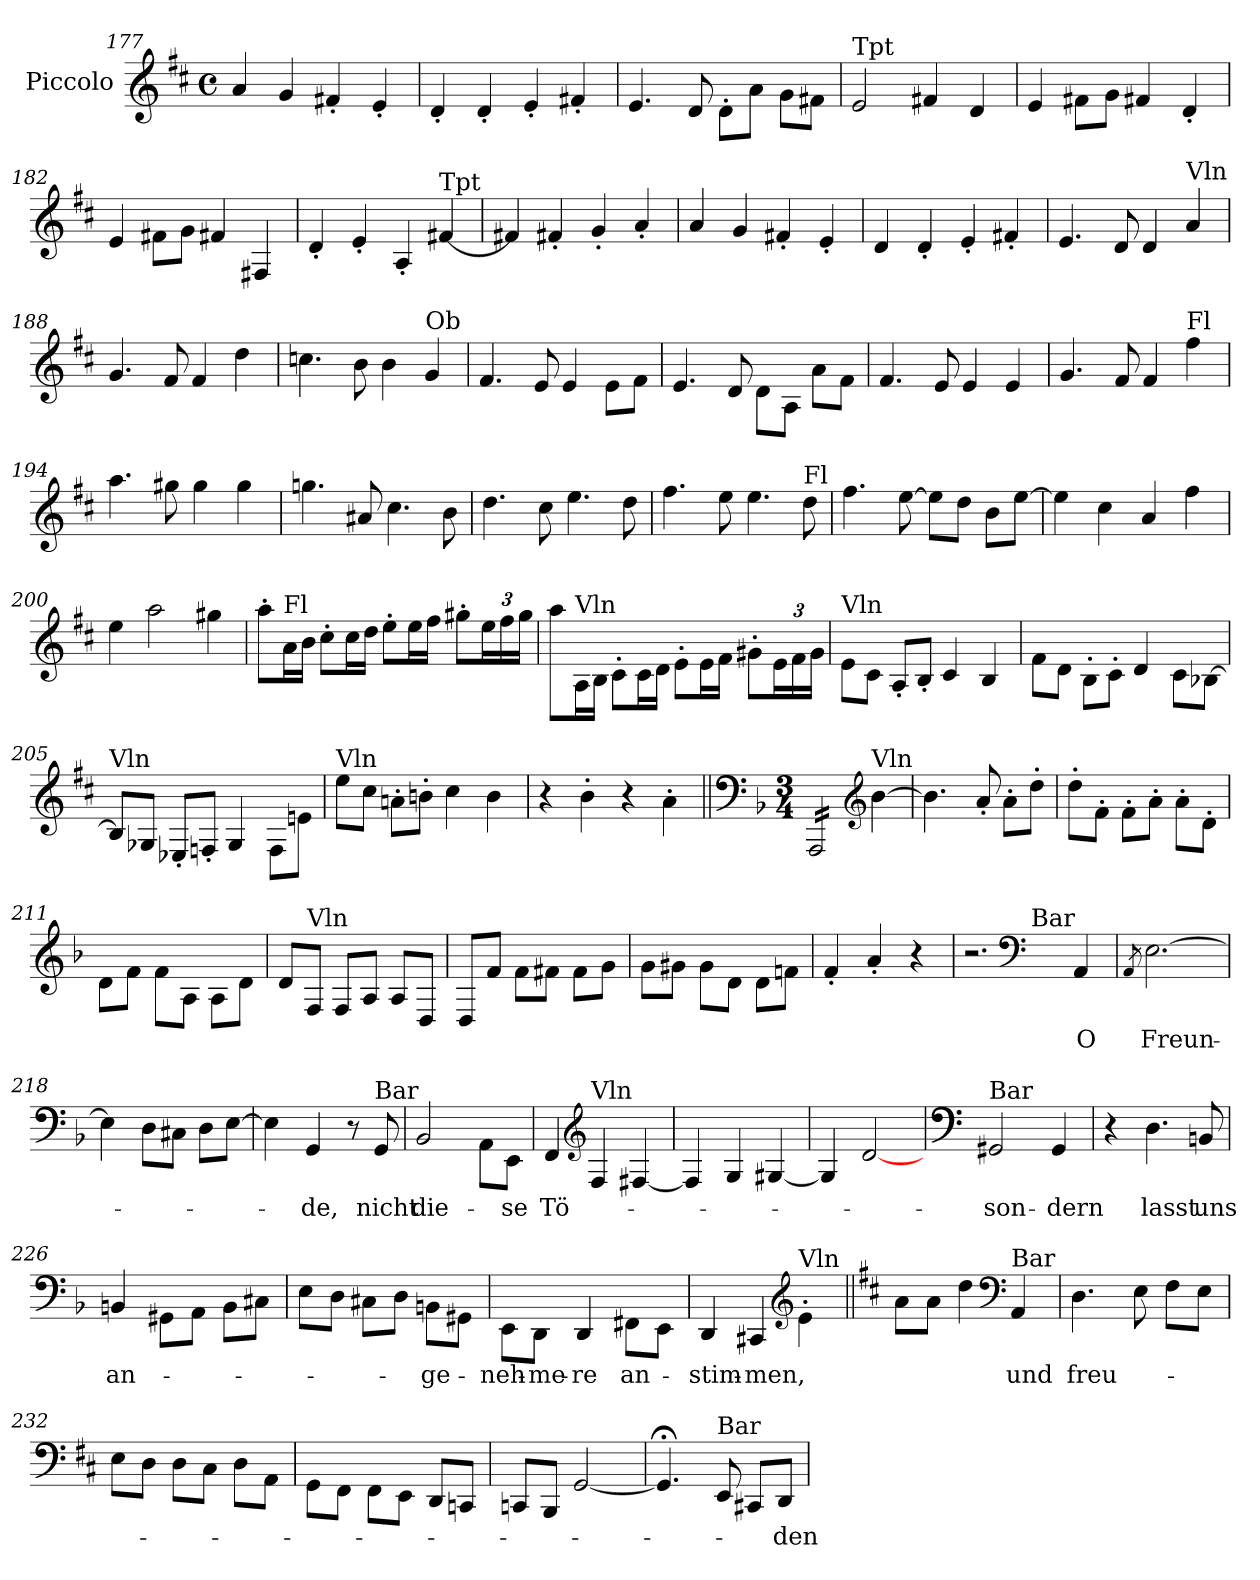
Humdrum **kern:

**kern	**text
*part1	*part1
*staff1	*staff1
*I"Piccolo	*
*I'Picc	*
*clefG2	*
*ITrd-7c-12	*
*k[f#c#]	*
*M4/4	*
*met(c)	*
=177	=177
4aa	.
4gg	.
4ff#X'	.
4ee'	.
=178	=178
4dd'	.
4dd'	.
4ee'	.
4ff#X'	.
=179	=179
4.ee	.
8dd	.
8dd'\L	.
8aa\J	.
8gg\L	.
8ff#X\J	.
=180	=180
!LO:TX:a:t=Tpt	!
2ee	.
4ff#X	.
4dd	.
=181	=181
4ee	.
8ff#X\L	.
8gg\J	.
4ff#X	.
4dd'	.
!!LO:PB:g=z
=182	=182
4ee	.
8ff#X\L	.
8gg\J	.
4ff#X	.
4f#X	.
=183	=183
4dd'	.
4ee'	.
4a'	.
!LO:TX:a:t=Tpt	!
[4ff#X	.
=184	=184
4ff#X]	.
4ff#X'	.
4gg'	.
4aa'	.
=185	=185
4aa	.
4gg	.
4ff#X'	.
4ee'	.
=186	=186
4dd	.
4dd'	.
4ee'	.
4ff#X'	.
=187	=187
4.ee	.
8dd	.
4dd	.
!LO:TX:a:t=Vln	!
4aa	.
!!LO:PB:g=z
=188	=188
4.gg	.
8ff#	.
4ff#	.
4ddd	.
=189	=189
4.cccn	.
8bb	.
4bb	.
!LO:TX:a:t=Ob	!
4gg	.
=190	=190
4.ff#	.
8ee	.
4ee	.
8ee\L	.
8ff#\J	.
=191	=191
4.ee	.
8dd	.
8dd\L	.
8a\J	.
8aa\L	.
8ff#\J	.
!!LO:PB:g=z
=192	=192
4.ff#	.
8ee	.
4ee	.
4ee	.
=193	=193
4.gg	.
8ff#	.
4ff#	.
!LO:TX:a:t=Fl	!
4fff#	.
=194	=194
4.aaa	.
8ggg#X	.
4ggg#	.
4ggg#	.
=195	=195
4.gggn	.
8aa#X	.
4.ccc#	.
8bb	.
!!LO:PB:g=z
=196	=196
4.ddd	.
8ccc#	.
4.eee	.
8ddd	.
=197	=197
4.fff#	.
8eee	.
4.eee	.
!LO:TX:a:t=Fl	!
8ddd	.
=198	=198
4.fff#	.
[8eee	.
8eee\L]	.
8ddd\J	.
8bb\L	.
[8eee\J	.
=199	=199
4eee]	.
4ccc#	.
4aa	.
4fff#	.
!!LO:PB:g=z
=200	=200
4eee	.
2aaa	.
4ggg#X	.
=201	=201
8aaa'\L	.
!LO:TX:a:t=Fl	!
16aa\L	.
16bb\JJ	.
8ccc#'\L	.
16ccc#\L	.
16ddd\JJ	.
8eee'\L	.
16eee\L	.
16fff#\JJ	.
8ggg#X'\L	.
*Xbrackettup	*
24eee\L	.
24fff#\	.
24ggg#\JJ	.
=202	=202
8aaa\L	.
!LO:TX:a:t=Vln	!
16a\L	.
16b\JJ	.
8cc#'\L	.
16cc#\L	.
16dd\JJ	.
8ee'\L	.
16ee\L	.
16ff#\JJ	.
8gg#X'\L	.
24ee\L	.
24ff#\	.
24gg#\JJ	.
=203	=203
!LO:TX:a:t=Vln	!
8ee\L	.
8cc#\J	.
8a'/L	.
8b'/J	.
4cc#	.
4b	.
!!LO:PB:g=z
=204	=204
8ff#\L	.
8dd\J	.
8b'\L	.
8cc#'\J	.
4dd	.
8cc#\L	.
[8b-X\J	.
=205	=205
!LO:TX:a:t=Vln	!
8b-/L]	.
8g-X/J	.
8e-X'/L	.
8fn'/J	.
4g-	.
8f\L	.
8een\J	.
=206	=206
!LO:TX:a:t=Vln	!
8eee\L	.
8ccc#\J	.
8aan'\L	.
8bbn'\J	.
4ccc#	.
4bb	.
=207	=207
4r	.
4bb'\	.
4r	.
4aa'\	.
!!LO:PB:g=z
=208||	=208||
*clefF4	*
*k[b-]	*
*M3/4	*
!LO:TX:a:t=Timp	!
*tremolo	*
16AALL	.
16AA	.
16AA	.
16AA	.
16AA	.
16AA	.
16AA	.
16AAJJ	.
*Xtremolo	*
*clefG2	*
!LO:TX:a:t=Vln	!
[4bb-\	.
=209	=209
4.bb-\]	.
8aa'	.
8aa'\L	.
8ddd'\J	.
=210	=210
8ddd'\L	.
8ff'\J	.
8ff'\L	.
8aa'\J	.
8aa'\L	.
8dd'\J	.
=211	=211
8dd\L	.
8ff\J	.
8ff\L	.
8a\J	.
8a\L	.
8dd\J	.
=212	=212
8dd/L	.
!LO:TX:a:t=Vln	!
8f/J	.
8f/L	.
8a/J	.
8a/L	.
8d/J	.
=213	=213
8d/L	.
8ff/J	.
8ff\L	.
8ff#X\J	.
8ff#\L	.
8gg\J	.
=214	=214
8gg\L	.
8gg#X\J	.
8gg#\L	.
8dd\J	.
8dd\L	.
8ffn\J	.
=215	=215
4ff'	.
4aa'	.
4r	.
!!LO:PB:g=z
=216	=216
*^	*
2.r	2ryy	.
*clefF4	*	*
!	!LO:TX:a:t=Bar	!
.	2ryy	.
!	!	!LO:LY:b
4A	.	O
*v	*v	*
=217	=217
8qA	.
!	!LO:LY:b
[2.e	Freun-
=218	=218
4e]	.
8d\L	.
8c#X\J	.
8d\L	.
[8e\J	.
=219	=219
4e]	.
!	!LO:LY:b
4G	-de,
8r	.
!LO:TX:a:t=Bar	!
!	!LO:LY:b
8G	nicht
=220	=220
!	!LO:LY:b
2B-	die-
8A\L	.
!	!LO:LY:b
8E\J	-se
=221	=221
!	!LO:LY:b
4F	Tö-
*clefG2	*
!LO:TX:a:t=Vln	!
4f	.
[4f#X	.
=222	=222
4f#]	.
4g	.
[4g#X	.
=223	=223
4g#]	.
[2dd	.
=224	=224
*clefF4	*
!LO:TX:a:t=Bar	!
!	!LO:LY:b
2G#X	son-
!	!LO:LY:b
4G#	-dern
=225	=225
4r	.
!	!LO:LY:b
4.d	lasst
!	!LO:LY:b
8Bn	uns
=226	=226
!	!LO:LY:b
4Bn	an-
8G#X\L	.
8A\J	.
8B\L	.
8c#X\J	.
=227	=227
8e\L	.
8d\J	.
8c#X\L	.
8d\J	.
!	!LO:LY:b
8Bn\L	-ge-
8G#X\J	.
!!LO:PB:g=z
=228	=228
!	!LO:LY:b
8E\L	-neh-
!	!LO:LY:b
8D\J	-me-
!	!LO:LY:b
4D	-re
!	!LO:LY:b
8F#X\L	an-
8E\J	.
=229	=229
!	!LO:LY:b
4D	-stim-
!	!LO:LY:b
4C#X	-men,
*clefG2	*
!LO:TX:a:t=Vln	!
4ee'\	.
=230||	=230||
*k[f#c#]	*
8aa\L	.
8aa\J	.
4ddd\	.
*clefF4	*
!LO:TX:a:t=Bar	!
!	!LO:LY:b
4A	und
=231	=231
!	!LO:LY:b
4.d	freu-
8e	.
8f#\L	.
8e\J	.
=232	=232
8e\L	.
8d\J	.
8d\L	.
8c#\J	.
8d\L	.
8A\J	.
=233	=233
8G\L	.
8F#\J	.
8F#\L	.
8E\J	.
8D/L	.
8Cn/J	.
=234	=234
8Cn/L	.
8BB/J	.
[2G	.
=235	=235
4.G;<]	.
!LO:TX:a:t=Bar	!
8E	.
8C#X/L	.
!	!LO:LY:b
8D/J	-den-
=	=
*-	*-
